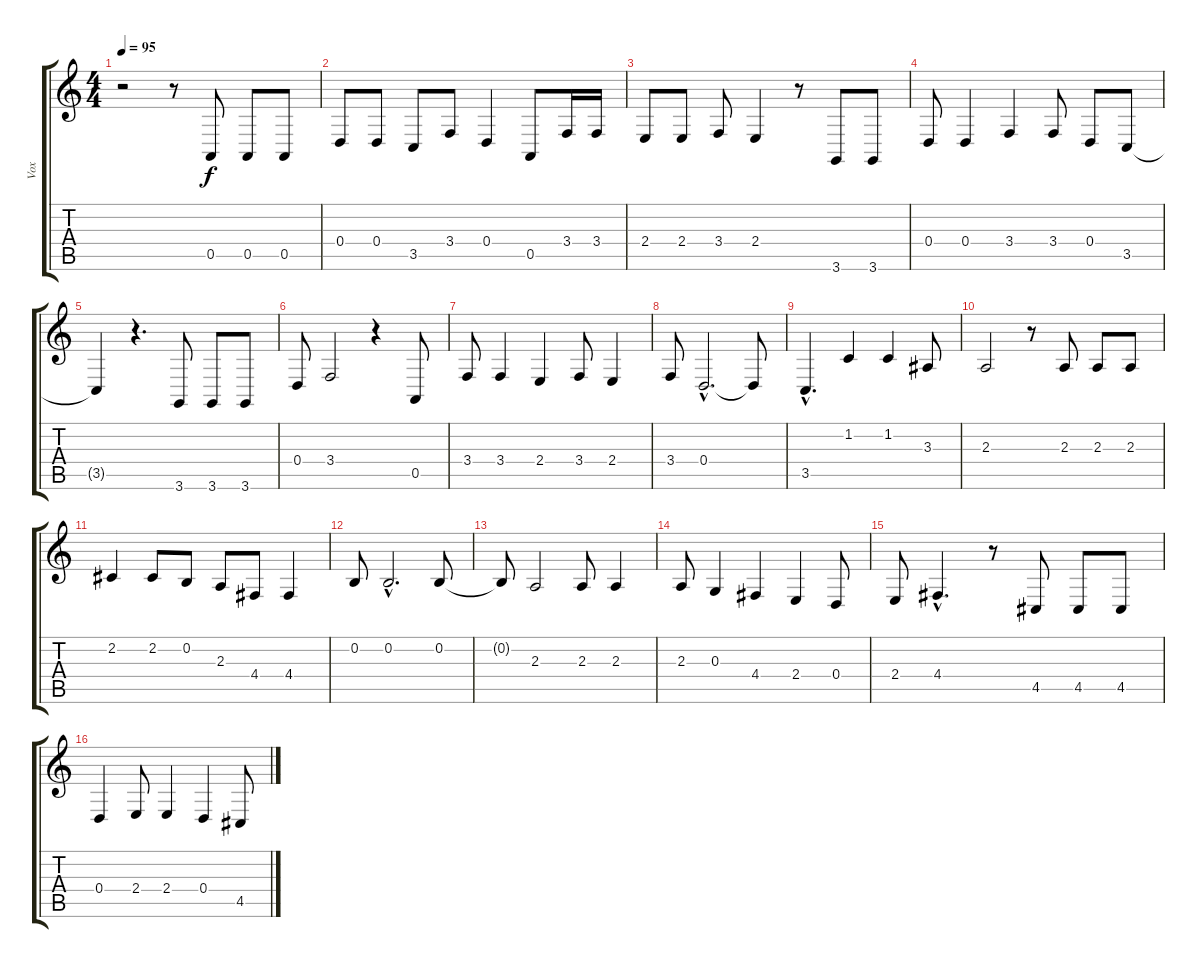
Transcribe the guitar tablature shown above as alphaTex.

\track ("Vox" "Vox") {instrument harmonica}
\staff {score tabs}
\tuning (E4 B3 G3 D3 A2 E2) {hide}
\ts (4 4)
\tempo 95
\clef g2
\ks c
r.2{dy f instrument harmonica} r.8 0.5.8 0.5.8 0.5.8 |
0.4.8 0.4.8 3.5.8 3.4.8 0.4.4 0.5.8 3.4.16 3.4.16 |
2.4.8 2.4.8 3.4.8 2.4.4 r.8 3.6.8 3.6.8 |
0.4.8 0.4.4 3.4.4 3.4.8 0.4.8 3.5.8 |
3.5{t}.4 r.4{d} 3.6.8 3.6.8 3.6.8 |
0.4.8 3.4.2 r.4 0.5.8 |
3.4.8 3.4.4 2.4.4 3.4.8 2.4.4 |
3.4.8 0.4{hac}.2{d} 0.4{t}.8 |
3.5{hac}.4{d} 1.2.4 1.2.4 3.3.8 |
2.3.2 r.8 2.3.8 2.3.8 2.3.8 |
2.2.4 2.2.8 0.2.8 2.3.8 4.4.8 4.4.4 |
0.2.8 0.2{hac}.2{d} 0.2.8 |
0.2{t}.8 2.3.2 2.3.8 2.3.4 |
2.3.8 0.3.4 4.4.4 2.4.4 0.4.8 |
2.4.8 4.4{hac}.4{d} r.8 4.5.8 4.5.8 4.5.8 |
0.4.4 2.4.8 2.4.4 0.4.4 4.5.8
